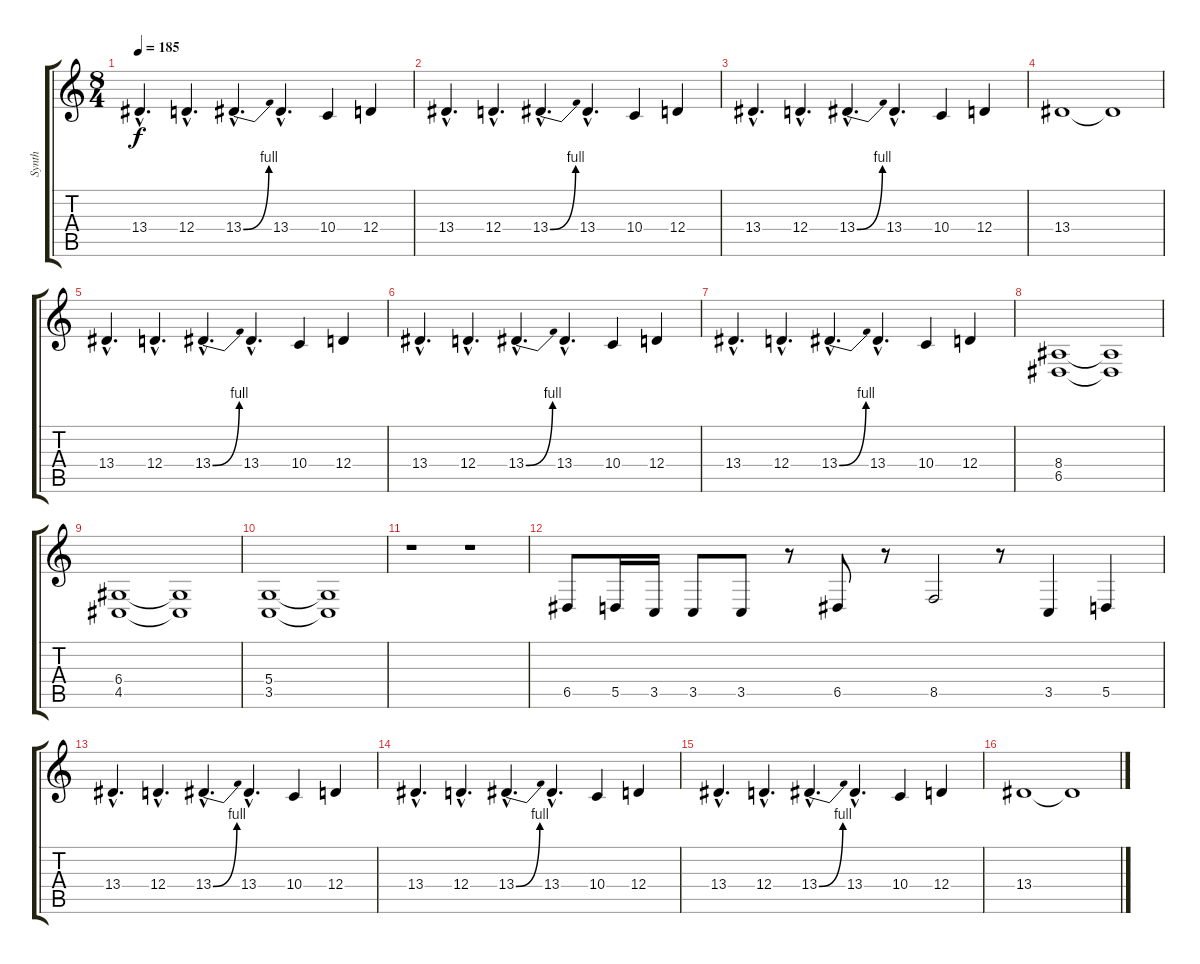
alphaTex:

\track ("Synth " "Synth ") {instrument synthstrings1}
\staff {score tabs}
\tuning (E4 B3 G3 D3 A2 E2) {hide}
\ts (8 4)
\tempo 185
\clef g2
\ks c
13.4{hac}.4{d dy f} 12.4{hac}.4{d} 13.4{be (bend 0 0 60 4) hac}.4{d} 13.4{hac}.4{d} 10.4.4 12.4.4 |
13.4{hac}.4{d} 12.4{hac}.4{d} 13.4{be (bend 0 0 60 4) hac}.4{d} 13.4{hac}.4{d} 10.4.4 12.4.4 |
13.4{hac}.4{d} 12.4{hac}.4{d} 13.4{be (bend 0 0 60 4) hac}.4{d} 13.4{hac}.4{d} 10.4.4 12.4.4 |
13.4.1 13.4{t}.1 |
13.4{hac}.4{d} 12.4{hac}.4{d} 13.4{be (bend 0 0 60 4) hac}.4{d} 13.4{hac}.4{d} 10.4.4 12.4.4 |
13.4{hac}.4{d} 12.4{hac}.4{d} 13.4{be (bend 0 0 60 4) hac}.4{d} 13.4{hac}.4{d} 10.4.4 12.4.4 |
13.4{hac}.4{d} 12.4{hac}.4{d} 13.4{be (bend 0 0 60 4) hac}.4{d} 13.4{hac}.4{d} 10.4.4 12.4.4 |
(8.4 6.5).1 (8.4{t} 6.5{t}).1 |
(6.4 4.5).1 (6.4{t} 4.5{t}).1 |
(5.4 3.5).1 (5.4{t} 3.5{t}).1 |
r.1 r.1 |
6.5.8 5.5.16 3.5.16 3.5.8 3.5.8 r.8 6.5.8 r.8 8.5.2 r.8 3.5.4 5.5.4 |
13.4{hac}.4{d} 12.4{hac}.4{d} 13.4{be (bend 0 0 60 4) hac}.4{d} 13.4{hac}.4{d} 10.4.4 12.4.4 |
13.4{hac}.4{d} 12.4{hac}.4{d} 13.4{be (bend 0 0 60 4) hac}.4{d} 13.4{hac}.4{d} 10.4.4 12.4.4 |
13.4{hac}.4{d} 12.4{hac}.4{d} 13.4{be (bend 0 0 60 4) hac}.4{d} 13.4{hac}.4{d} 10.4.4 12.4.4 |
13.4.1 13.4{t}.1
